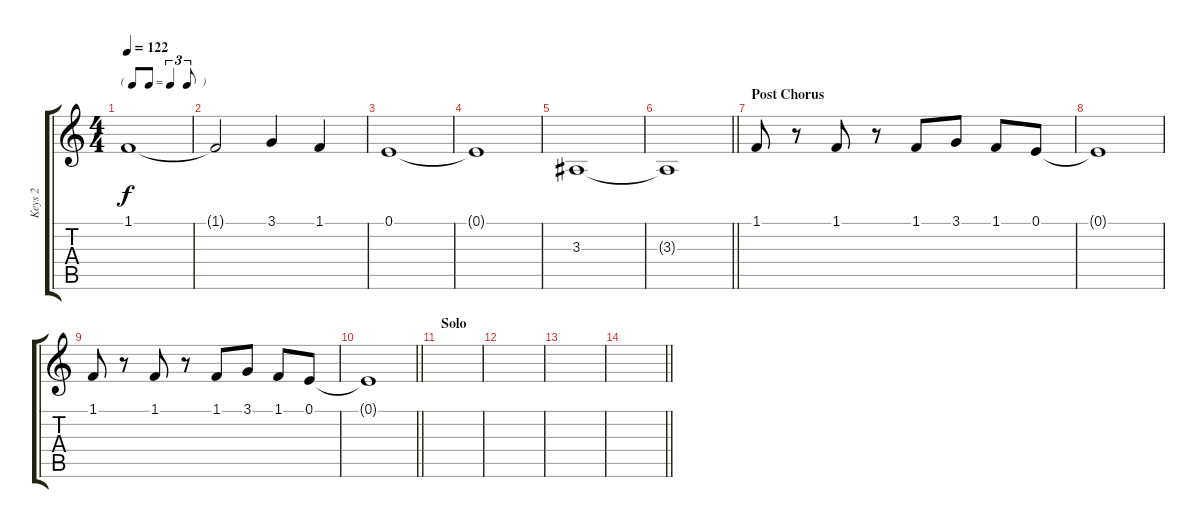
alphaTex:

\track ("Keys 2" "Keys 2") {instrument lead2sawtooth}
\staff {score tabs}
\tuning (E4 B3 G3 D3 A2 E2) {hide}
\ts (4 4)
\tf triplet8th
\tempo 122
\clef g2
\ks c
1.1.1{dy f} |
1.1{t}.2 3.1.4 1.1.4 |
0.1.1 |
0.1{t}.1 |
3.3.1 |
\barLineRight lightlight
3.3{t}.1 |
\section ("" "Post Chorus")
1.1.8 r.8 1.1.8 r.8 1.1.8 3.1.8 1.1.8 0.1.8 |
0.1{t}.1 |
1.1.8 r.8 1.1.8 r.8 1.1.8 3.1.8 1.1.8 0.1.8 |
\barLineRight lightlight
0.1{t}.1 |
\section ("" "Solo")
|
|
|
\barLineRight lightlight
